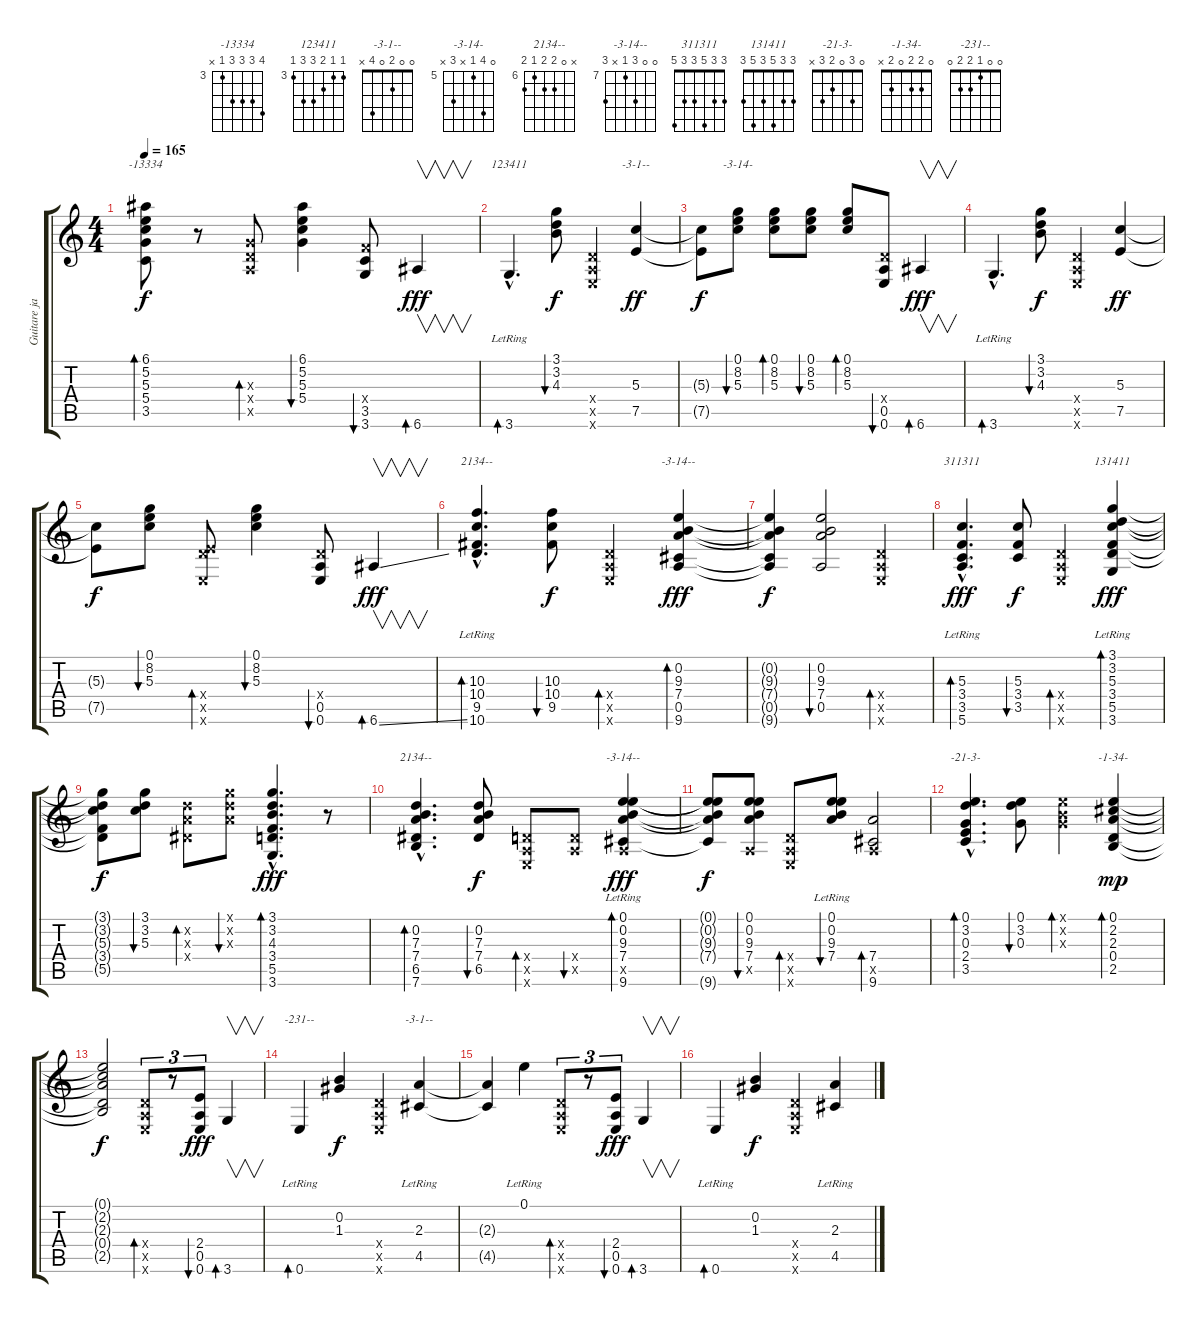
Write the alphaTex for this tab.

\track ("Guitare janvier 2001" "Guitare ja") {instrument acousticguitarnylon}
\staff {score tabs}
\tuning (E4 B3 G3 D3 A2 E2) {hide}
\chord ("-13334" 6 5 5 5 3 x) {firstfret 3}
\chord ("123411" 3 3 4 5 5 3) {firstfret 3}
\chord ("-3-1--" x x 5 x 7 x) {firstfret 5}
\chord ("-3-14-" 0 8 5 x 7 x) {firstfret 5}
\chord ("2134--" x 0 10 10 9 10) {firstfret 9}
\chord ("-3-14--" x 0 9 7 0 9) {firstfret 7}
\chord ("311311" 3 3 5 3 3 5)
\chord ("131411" 3 3 5 3 5 3)
\chord ("2134--" x 0 7 7 6 7) {firstfret 6}
\chord ("-3-14--" 0 0 9 7 x 9) {firstfret 7}
\chord ("-21-3-" 0 3 0 2 3 x)
\chord ("-1-34-" 0 2 2 0 2 x)
\chord ("-231--" 0 0 1 2 2 0)
\chord ("-3-1--" 0 0 2 0 4 x)
\ts (4 4)
\tempo 165
\clef g2
\ks c
(6.1 5.2 5.3 5.4 3.5).8{bd 30 ch "-13334" dy f} r.8 (0.3{x} 0.4{x} 0.5{x}).8{bd 30} (6.1 5.2 5.3 5.4).4{bu 30} (3.4{x} 3.5 3.6).8{bu 30} 6.6.4{v bd 30 dy fff} |
3.6{hac lr}.4{d bd 30 ch "123411"} (3.1 3.2 4.3).8{bu 30 dy f} (0.4{x} 0.5{x} 0.6{x}).4 (5.3 7.5).4{ch "-3-1--" dy ff} |
(5.3{t} 7.5{t}).8{dy f} (0.1 8.2 5.3).8{bu 30 ch "-3-14-"} (0.1 8.2 5.3).8{bd 30} (0.1 8.2 5.3).8{bu 30} (0.1 8.2 5.3).8{bd 30} (0.4{x} 0.5 0.6).8{bu 30} 6.6.4{v bd 30 dy fff} |
3.6{hac lr}.4{d bd 30} (3.1 3.2 4.3).8{bu 30 dy f} (0.4{x} 0.5{x} 0.6{x}).4 (5.3 7.5).4{dy ff} |
(5.3{t} 7.5{t}).8{dy f} (0.1 8.2 5.3).8{bu 30} (0.4{x} 7.5{x} 0.6{x}).8{bd 30} (0.1 8.2 5.3).4{bu 30} (0.4{x} 0.5 0.6).8{bu 30} 6.6{ss}.4{v bd 30 dy fff} |
(10.3{hac} 10.4{hac} 9.5{hac} 10.6{hac lr}).4{d bd 30 ch "2134--"} (10.3 10.4 9.5).8{bu 30 dy f} (0.4{x} 0.5{x} 0.6{x}).4{bd 30} (0.2 9.3 7.4 0.5 9.6).4{bd 30 ch "-3-14--" dy fff} |
(0.2{t} 9.3{t} 7.4{t} 0.5{t} 9.6{t}).4{dy f} (0.2 9.3 7.4 0.5).2{bu 30} (0.4{x} 0.5{x} 0.6{x}).4{bd 30} |
(5.3{hac} 3.4{hac} 3.5{hac} 5.6{hac lr}).4{d bd 30 ch "311311" dy fff} (5.3 3.4 3.5).8{bu 30 dy f} (0.4{x} 0.5{x} 0.6{x}).4{bd 30} (3.1 3.2 5.3 3.4 5.5 3.6{lr}).4{bd 30 ch "131411" dy fff} |
(3.1{t} 3.2{t} 5.3{t} 3.4{t} 5.5{t}).8{dy f} (3.1 3.2 5.3).8{bu 30} (3.2{x} 2.3{x} 1.4{x}).8{bd 30} (3.1{x} 3.2{x} 2.3{x}).8{bu 30} (3.1{hac} 3.2{hac} 4.3{hac} 3.4{hac} 5.5{hac} 3.6{hac}).4{d bd 30 dy fff} r.8 |
(0.2{hac} 7.3{hac} 7.4{hac} 6.5{hac} 7.6{hac}).4{d bd 30 ch "2134--"} (0.2 7.3 7.4 6.5).8{bu 30 dy f} (0.4{x} 0.5{x} 0.6{x}).8{bd 30} (0.4{x} 0.5{x}).8{bu 30} (0.1 0.2 9.3 7.4 0.5{x} 9.6{lr}).4{bd 30 ch "-3-14--" dy fff} |
(0.1{t} 0.2{t} 9.3{t} 7.4{t} 9.6{t}).8{dy f} (0.1 0.2 9.3 7.4 0.5{x}).8{bu 30} (0.4{x} 0.5{x} 0.6{x}).8{bd 30} (0.1{lr} 0.2{lr} 9.3{lr} 7.4).8{bu 30} (7.4 0.5{x} 9.6).2{bd 30} |
(0.1{hac} 3.2{hac} 0.3{hac} 2.4{hac} 3.5{hac}).4{d bd 30 ch "-21-3-"} (0.1 3.2 0.3).8{bu 30} (0.1{x} 0.2{x} 0.3{x}).4{bd 30} (0.1 2.2 2.3 0.4 2.5).4{bd 30 ch "-1-34-" dy mp} |
(0.1{t} 2.2{t} 2.3{t} 0.4{t} 2.5{t}).2{dy f} (0.4{x} 0.5{x} 0.6{x}).8{tu (3 2) bd 30} r.8{tu (3 2)} (2.4 0.5 0.6).8{tu (3 2) bu 30 dy fff} 3.6.4{v bd 30} |
0.6{lr}.4{bd 30 ch "-231--"} (0.2 1.3).4{dy f} (0.4{x} 0.5{x} 0.6{x}).4 (2.3 4.5{lr}).4{ch "-3-1--"} |
(2.3{t} 4.5{t}).4 0.1{lr}.4 (0.4{x} 0.5{x} 0.6{x}).8{tu (3 2) bd 30} r.8{tu (3 2)} (2.4 0.5 0.6).8{tu (3 2) bu 30 dy fff} 3.6.4{v bd 30} |
0.6{lr}.4{bd 30} (0.2 1.3).4{dy f} (0.4{x} 0.5{x} 0.6{x}).4 (2.3 4.5{lr}).4
